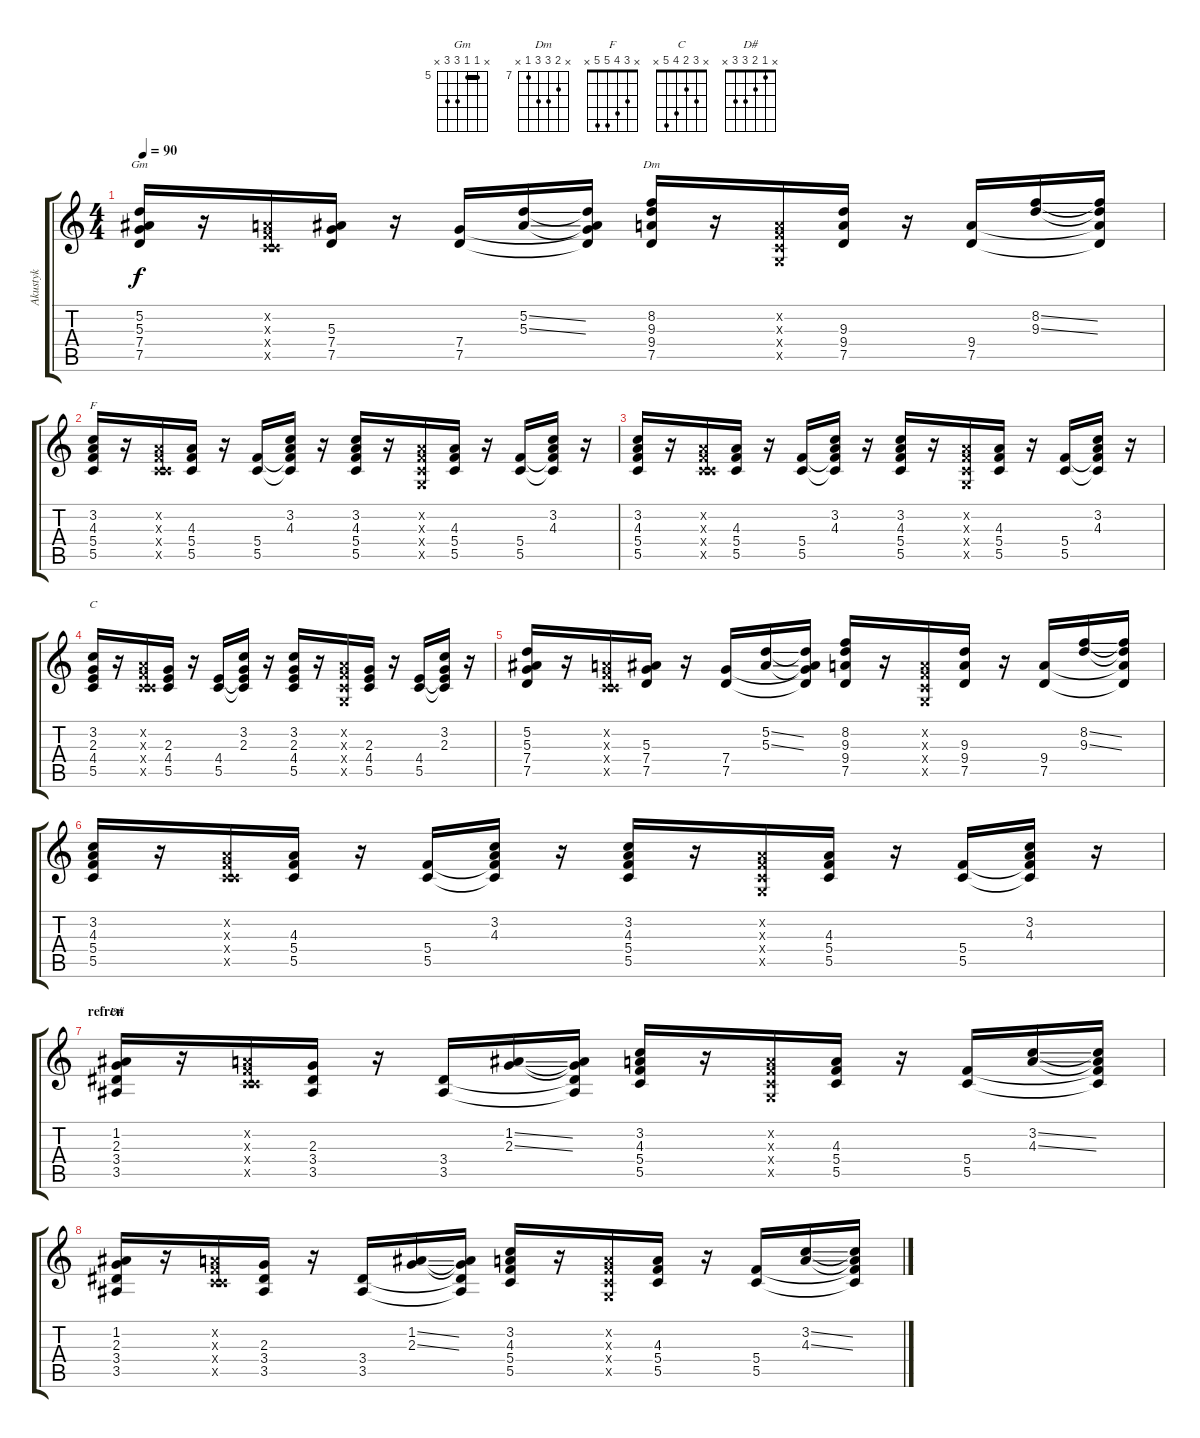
\track ("Akustyk" "Akustyk") {instrument acousticguitarsteel}
\staff {score tabs}
\tuning (D4 A3 F3 C3 G2 D2) {hide}
\chord ("Gm" x 5 5 7 7 x) {firstfret 5 barre 5}
\chord ("Dm" x 8 9 9 7 x) {firstfret 7}
\chord ("F" x 3 4 5 5 x)
\chord ("C" x 3 2 4 5 x)
\chord ("D#" x 1 2 3 3 x)
\ts (4 4)
\tempo 90
\clef g2
\ks c
(5.2 5.3 7.4 7.5).16{ch "Gm" dy f} r.16 (0.2{x} 0.3{x} 0.4{x} 5.5{x}).16 (5.3 7.4 7.5).16 r.16 (7.4 7.5).16 (5.2{ss} 5.3{ss}).16 (5.2{t} 5.3{t} 7.4{t} 7.5{t}).16 (8.2 9.3 9.4 7.5).16{ch "Dm"} r.16 (0.2{x} 0.3{x} 0.4{x} 0.5{x}).16 (9.3 9.4 7.5).16 r.16 (9.4 7.5).16 (8.2{ss} 9.3{ss}).16 (8.2{t} 9.3{t} 9.4{t} 7.5{t}).16 |
(3.2 4.3 5.4 5.5).16{ch "F"} r.16 (0.2{x} 0.3{x} 0.4{x} 5.5{x}).16 (4.3 5.4 5.5).16 r.16 (5.4 5.5).16 (3.2 4.3 5.4{t} 5.5{t}).16 r.16 (3.2 4.3 5.4 5.5).16 r.16 (0.2{x} 0.3{x} 0.4{x} 0.5{x}).16 (4.3 5.4 5.5).16 r.16 (5.4 5.5).16 (3.2 4.3 5.4{t} 5.5{t}).16 r.16 |
(3.2 4.3 5.4 5.5).16 r.16 (0.2{x} 0.3{x} 0.4{x} 5.5{x}).16 (4.3 5.4 5.5).16 r.16 (5.4 5.5).16 (3.2 4.3 5.4{t} 5.5{t}).16 r.16 (3.2 4.3 5.4 5.5).16 r.16 (0.2{x} 0.3{x} 0.4{x} 0.5{x}).16 (4.3 5.4 5.5).16 r.16 (5.4 5.5).16 (3.2 4.3 5.4{t} 5.5{t}).16 r.16 |
(3.2 2.3 4.4 5.5).16{ch "C"} r.16 (0.2{x} 0.3{x} 0.4{x} 5.5{x}).16 (2.3 4.4 5.5).16 r.16 (4.4 5.5).16 (3.2 2.3 4.4{t} 5.5{t}).16 r.16 (3.2 2.3 4.4 5.5).16 r.16 (0.2{x} 0.3{x} 0.4{x} 0.5{x}).16 (2.3 4.4 5.5).16 r.16 (4.4 5.5).16 (3.2 2.3 4.4{t} 5.5{t}).16 r.16 |
(5.2 5.3 7.4 7.5).16 r.16 (0.2{x} 0.3{x} 0.4{x} 5.5{x}).16 (5.3 7.4 7.5).16 r.16 (7.4 7.5).16 (5.2{ss} 5.3{ss}).16 (5.2{t} 5.3{t} 7.4{t} 7.5{t}).16 (8.2 9.3 9.4 7.5).16 r.16 (0.2{x} 0.3{x} 0.4{x} 0.5{x}).16 (9.3 9.4 7.5).16 r.16 (9.4 7.5).16 (8.2{ss} 9.3{ss}).16 (8.2{t} 9.3{t} 9.4{t} 7.5{t}).16 |
(3.2 4.3 5.4 5.5).16 r.16 (0.2{x} 0.3{x} 0.4{x} 5.5{x}).16 (4.3 5.4 5.5).16 r.16 (5.4 5.5).16 (3.2 4.3 5.4{t} 5.5{t}).16 r.16 (3.2 4.3 5.4 5.5).16 r.16 (0.2{x} 0.3{x} 0.4{x} 0.5{x}).16 (4.3 5.4 5.5).16 r.16 (5.4 5.5).16 (3.2 4.3 5.4{t} 5.5{t}).16 r.16 |
\section ("" "refren")
(1.2 2.3 3.4 3.5).16{ch "D#"} r.16 (0.2{x} 0.3{x} 0.4{x} 5.5{x}).16 (2.3 3.4 3.5).16 r.16 (3.4 3.5).16 (1.2{ss} 2.3{ss}).16 (1.2{t} 2.3{t} 3.4{t} 3.5{t}).16 (3.2 4.3 5.4 5.5).16 r.16 (0.2{x} 0.3{x} 0.4{x} 0.5{x}).16 (4.3 5.4 5.5).16 r.16 (5.4 5.5).16 (3.2{ss} 4.3{ss}).16 (3.2{t} 4.3{t} 5.4{t} 5.5{t}).16 |
(1.2 2.3 3.4 3.5).16 r.16 (0.2{x} 0.3{x} 0.4{x} 5.5{x}).16 (2.3 3.4 3.5).16 r.16 (3.4 3.5).16 (1.2{ss} 2.3{ss}).16 (1.2{t} 2.3{t} 3.4{t} 3.5{t}).16 (3.2 4.3 5.4 5.5).16 r.16 (0.2{x} 0.3{x} 0.4{x} 0.5{x}).16 (4.3 5.4 5.5).16 r.16 (5.4 5.5).16 (3.2{ss} 4.3{ss}).16 (3.2{t} 4.3{t} 5.4{t} 5.5{t}).16
